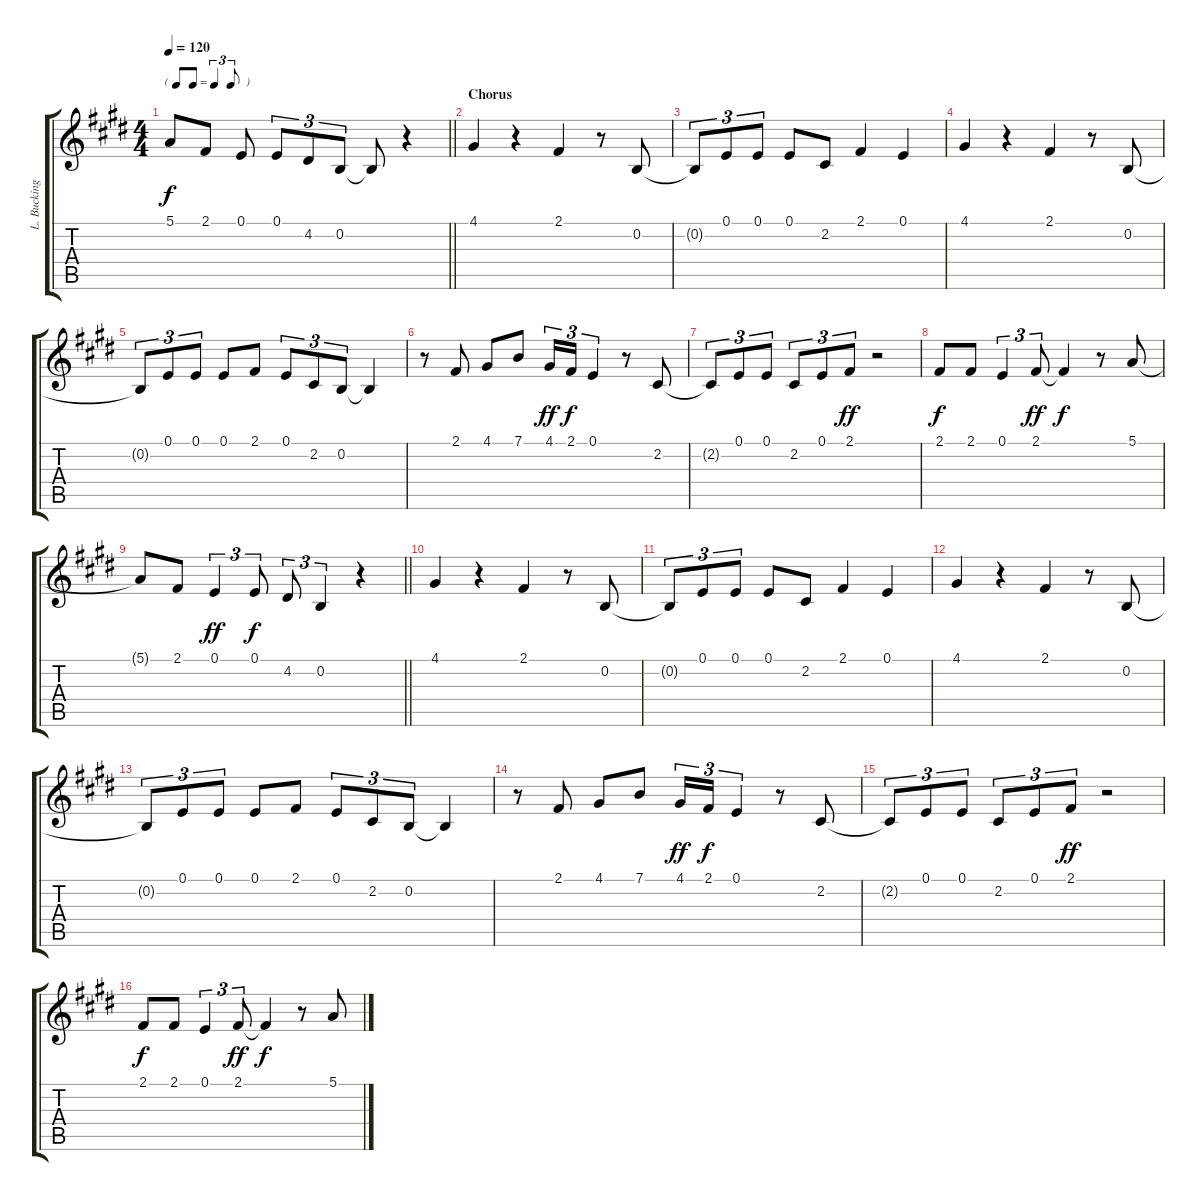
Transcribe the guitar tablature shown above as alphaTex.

\track ("L. Buckingham & C. McVie (Vocals)" "L. Bucking") {instrument violin}
\staff {score tabs}
\tuning (E4 B3 G3 D3 A2 E2) {hide}
\ts (4 4)
\tf triplet8th
\tempo 120
\clef g2
\barLineRight lightlight
\ks e
5.1.8{dy f} 2.1.8 0.1.8 0.1.8{tu (3 2)} 4.2.8{tu (3 2)} 0.2.8{tu (3 2)} 0.2{t}.8 r.4 |
\section ("" "Chorus")
4.1.4 r.4 2.1.4 r.8 0.2.8 |
0.2{t}.8{tu (3 2)} 0.1.8{tu (3 2)} 0.1.8{tu (3 2)} 0.1.8 2.2.8 2.1.4 0.1.4 |
4.1.4 r.4 2.1.4 r.8 0.2.8 |
0.2{t}.8{tu (3 2)} 0.1.8{tu (3 2)} 0.1.8{tu (3 2)} 0.1.8 2.1.8 0.1.8{tu (3 2)} 2.2.8{tu (3 2)} 0.2.8{tu (3 2)} 0.2{t}.4 |
r.8 2.1.8 4.1.8 7.1.8 4.1.16{tu (3 2) dy ff} 2.1.16{tu (3 2) dy f} 0.1.4{tu (3 2)} r.8 2.2.8 |
2.2{t}.8{tu (3 2)} 0.1.8{tu (3 2)} 0.1.8{tu (3 2)} 2.2.8{tu (3 2)} 0.1.8{tu (3 2)} 2.1.8{tu (3 2) dy ff} r.2 |
2.1.8{dy f} 2.1.8 0.1.4{tu (3 2)} 2.1.8{tu (3 2) dy ff} 2.1{t}.4{dy f} r.8 5.1.8 |
\barLineRight lightlight
5.1{t}.8 2.1.8 0.1.4{tu (3 2) dy ff} 0.1.8{tu (3 2) dy f} 4.2.8{tu (3 2)} 0.2.4{tu (3 2)} r.4 |
4.1.4 r.4 2.1.4 r.8 0.2.8 |
0.2{t}.8{tu (3 2)} 0.1.8{tu (3 2)} 0.1.8{tu (3 2)} 0.1.8 2.2.8 2.1.4 0.1.4 |
4.1.4 r.4 2.1.4 r.8 0.2.8 |
0.2{t}.8{tu (3 2)} 0.1.8{tu (3 2)} 0.1.8{tu (3 2)} 0.1.8 2.1.8 0.1.8{tu (3 2)} 2.2.8{tu (3 2)} 0.2.8{tu (3 2)} 0.2{t}.4 |
r.8 2.1.8 4.1.8 7.1.8 4.1.16{tu (3 2) dy ff} 2.1.16{tu (3 2) dy f} 0.1.4{tu (3 2)} r.8 2.2.8 |
2.2{t}.8{tu (3 2)} 0.1.8{tu (3 2)} 0.1.8{tu (3 2)} 2.2.8{tu (3 2)} 0.1.8{tu (3 2)} 2.1.8{tu (3 2) dy ff} r.2 |
2.1.8{dy f} 2.1.8 0.1.4{tu (3 2)} 2.1.8{tu (3 2) dy ff} 2.1{t}.4{dy f} r.8 5.1.8
